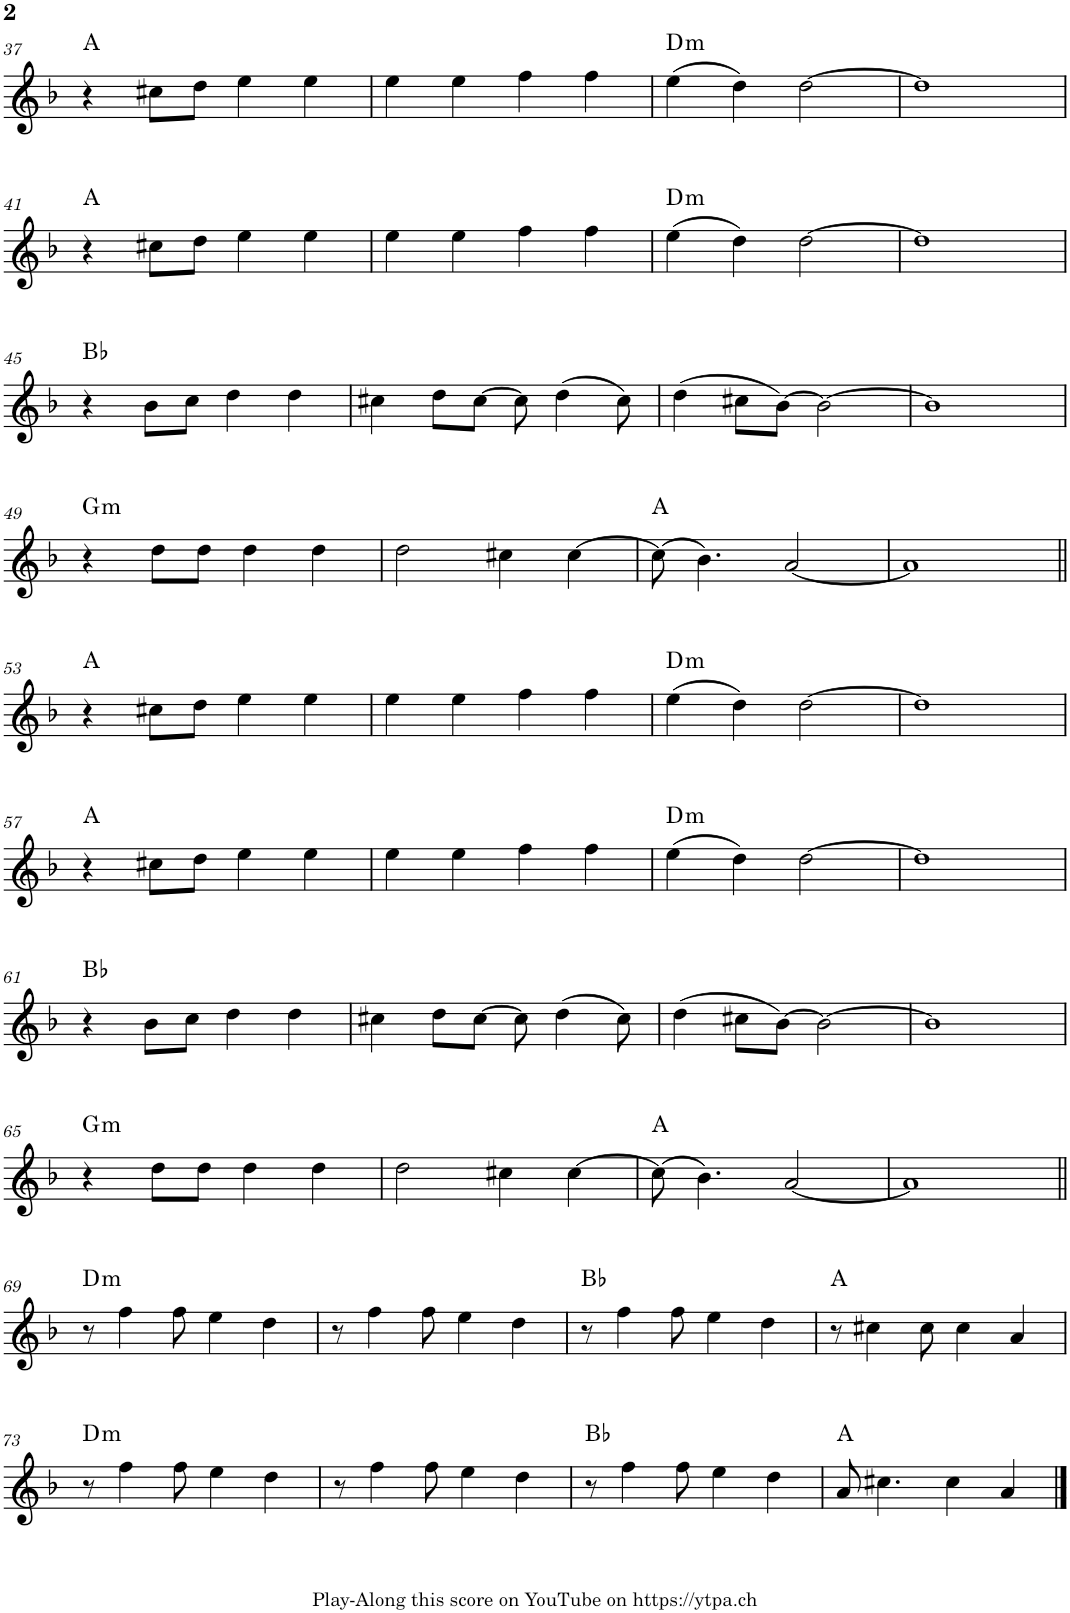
**kern	**harte
*part1	*part1
*staff1	*
*I"Piano	*
*I'Pno.	*
!!LO:PB:g=z
*clefG2	*
*k[b-]	*
*M4/4	*
=37	=37
4r	A:maj
8cc#X\L	.
8dd\J	.
4ee\	.
4ee\	.
=38	=38
4ee\	.
4ee\	.
4ff\	.
4ff\	.
=39	=39
!	!LO:H:kt=m
(4ee\	D:min
4dd\)	.
[2dd\	.
=40	=40
1dd]	.
!!LO:LB:g=z
=41	=41
4r	A:maj
8cc#X\L	.
8dd\J	.
4ee\	.
4ee\	.
=42	=42
4ee\	.
4ee\	.
4ff\	.
4ff\	.
=43	=43
!	!LO:H:kt=m
(4ee\	D:min
4dd\)	.
[2dd\	.
=44	=44
1dd]	.
!!LO:LB:g=z
=45	=45
4r	Bb:maj
8b-\L	.
8cc\J	.
4dd\	.
4dd\	.
=46	=46
4cc#X\	.
8dd\L	.
[8cc#\J	.
8cc#\]	.
(4dd\	.
8cc#\)	.
=47	=47
(4dd\	.
8cc#X\L	.
[8b-\J)	.
2b-\_	.
=48	=48
1b-]	.
!!LO:LB:g=z
=49	=49
!	!LO:H:kt=m
4r	G:min
8dd\L	.
8dd\J	.
4dd\	.
4dd\	.
=50	=50
2dd\	.
4cc#X\	.
[4cc#\	.
=51	=51
(8cc#\]	A:maj
4.b-\)	.
[2a/	.
=52	=52
1a]	.
!!LO:LB:g=z
=53||	=53||
4r	A:maj
8cc#X\L	.
8dd\J	.
4ee\	.
4ee\	.
=54	=54
4ee\	.
4ee\	.
4ff\	.
4ff\	.
=55	=55
!	!LO:H:kt=m
(4ee\	D:min
4dd\)	.
[2dd\	.
=56	=56
1dd]	.
!!LO:LB:g=z
=57	=57
4r	A:maj
8cc#X\L	.
8dd\J	.
4ee\	.
4ee\	.
=58	=58
4ee\	.
4ee\	.
4ff\	.
4ff\	.
=59	=59
!	!LO:H:kt=m
(4ee\	D:min
4dd\)	.
[2dd\	.
=60	=60
1dd]	.
!!LO:LB:g=z
=61	=61
4r	Bb:maj
8b-\L	.
8cc\J	.
4dd\	.
4dd\	.
=62	=62
4cc#X\	.
8dd\L	.
[8cc#\J	.
8cc#\]	.
(4dd\	.
8cc#\)	.
=63	=63
(4dd\	.
8cc#X\L	.
[8b-\J)	.
2b-\_	.
=64	=64
1b-]	.
!!LO:LB:g=z
=65	=65
!	!LO:H:kt=m
4r	G:min
8dd\L	.
8dd\J	.
4dd\	.
4dd\	.
=66	=66
2dd\	.
4cc#X\	.
[4cc#\	.
=67	=67
(8cc#\]	A:maj
4.b-\)	.
[2a/	.
=68	=68
1a]	.
!!LO:LB:g=z
=69||	=69||
!	!LO:H:kt=m
8r	D:min
4ff\	.
8ff\	.
4ee\	.
4dd\	.
=70	=70
8r	.
4ff\	.
8ff\	.
4ee\	.
4dd\	.
=71	=71
8r	Bb:maj
4ff\	.
8ff\	.
4ee\	.
4dd\	.
=72	=72
8r	A:maj
4cc#X\	.
8cc#\	.
4cc#\	.
4a/	.
!!LO:LB:g=z
=73	=73
!	!LO:H:kt=m
8r	D:min
4ff\	.
8ff\	.
4ee\	.
4dd\	.
=74	=74
8r	.
4ff\	.
8ff\	.
4ee\	.
4dd\	.
=75	=75
8r	Bb:maj
4ff\	.
8ff\	.
4ee\	.
4dd\	.
=76	=76
8a/	A:maj
4.cc#X\	.
4cc#\	.
4a/	.
==	==
*-	*-
